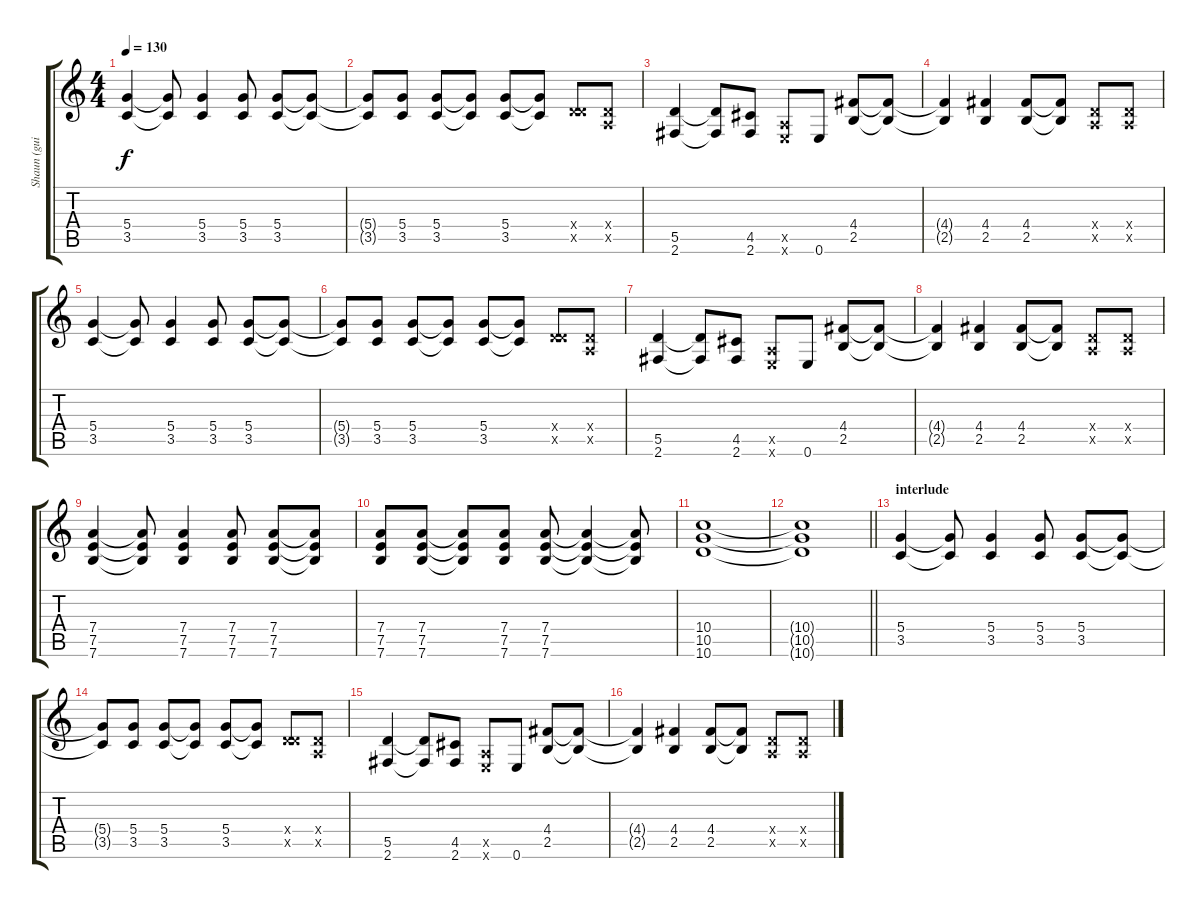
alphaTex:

\track ("Shaun (guitar rhythm)" "Shaun (gui") {instrument electricguitarclean}
\staff {score tabs}
\tuning (E4 B3 G3 D3 A2 E2) {hide}
\ts (4 4)
\tempo 130
\clef g2
\ks c
(5.4 3.5).4{dy f instrument distortionguitar} (5.4{t} 3.5{t}).8 (5.4 3.5).4 (5.4 3.5).8 (5.4 3.5).8 (5.4{t} 3.5{t}).8 |
(5.4{t} 3.5{t}).8 (5.4 3.5).8 (5.4 3.5).8 (5.4{t} 3.5{t}).8 (5.4 3.5).8 (5.4{t} 3.5{t}).8 (0.4{x} 5.5{x}).8 (0.4{x} 0.5{x}).8 |
(5.5 2.6).4 (5.5{t} 2.6{t}).8 (4.5 2.6).8 (0.5{x} 0.6{x}).8 0.6.8 (4.4 2.5).8 (4.4{t} 2.5{t}).8 |
(4.4{t} 2.5{t}).4 (4.4 2.5).4 (4.4 2.5).8 (4.4{t} 2.5{t}).8 (0.4{x} 0.5{x}).8 (0.4{x} 0.5{x}).8 |
(5.4 3.5).4{instrument distortionguitar} (5.4{t} 3.5{t}).8 (5.4 3.5).4 (5.4 3.5).8 (5.4 3.5).8 (5.4{t} 3.5{t}).8 |
(5.4{t} 3.5{t}).8 (5.4 3.5).8 (5.4 3.5).8 (5.4{t} 3.5{t}).8 (5.4 3.5).8 (5.4{t} 3.5{t}).8 (0.4{x} 5.5{x}).8 (0.4{x} 0.5{x}).8 |
(5.5 2.6).4 (5.5{t} 2.6{t}).8 (4.5 2.6).8 (0.5{x} 0.6{x}).8 0.6.8 (4.4 2.5).8 (4.4{t} 2.5{t}).8 |
(4.4{t} 2.5{t}).4 (4.4 2.5).4 (4.4 2.5).8 (4.4{t} 2.5{t}).8 (0.4{x} 0.5{x}).8 (0.4{x} 0.5{x}).8 |
(7.4 7.5 7.6).4 (7.4{t} 7.5{t} 7.6{t}).8 (7.4 7.5 7.6).4 (7.4 7.5 7.6).8 (7.4 7.5 7.6).8 (7.4{t} 7.5{t} 7.6{t}).8 |
(7.4 7.5 7.6).8 (7.4 7.5 7.6).8 (7.4{t} 7.5{t} 7.6{t}).8 (7.4 7.5 7.6).8 (7.4 7.5 7.6).8 (7.4{t} 7.5{t} 7.6{t}).4 (7.4{t} 7.5{t} 7.6{t}).8 |
(10.4 10.5 10.6).1 |
\barLineRight lightlight
(10.4{t} 10.5{t} 10.6{t}).1 |
\section ("" "interlude")
(5.4 3.5).4{instrument distortionguitar} (5.4{t} 3.5{t}).8 (5.4 3.5).4 (5.4 3.5).8 (5.4 3.5).8 (5.4{t} 3.5{t}).8 |
(5.4{t} 3.5{t}).8 (5.4 3.5).8 (5.4 3.5).8 (5.4{t} 3.5{t}).8 (5.4 3.5).8 (5.4{t} 3.5{t}).8 (0.4{x} 5.5{x}).8 (0.4{x} 0.5{x}).8 |
(5.5 2.6).4 (5.5{t} 2.6{t}).8 (4.5 2.6).8 (0.5{x} 0.6{x}).8 0.6.8 (4.4 2.5).8 (4.4{t} 2.5{t}).8 |
(4.4{t} 2.5{t}).4 (4.4 2.5).4 (4.4 2.5).8 (4.4{t} 2.5{t}).8 (0.4{x} 0.5{x}).8 (0.4{x} 0.5{x}).8
